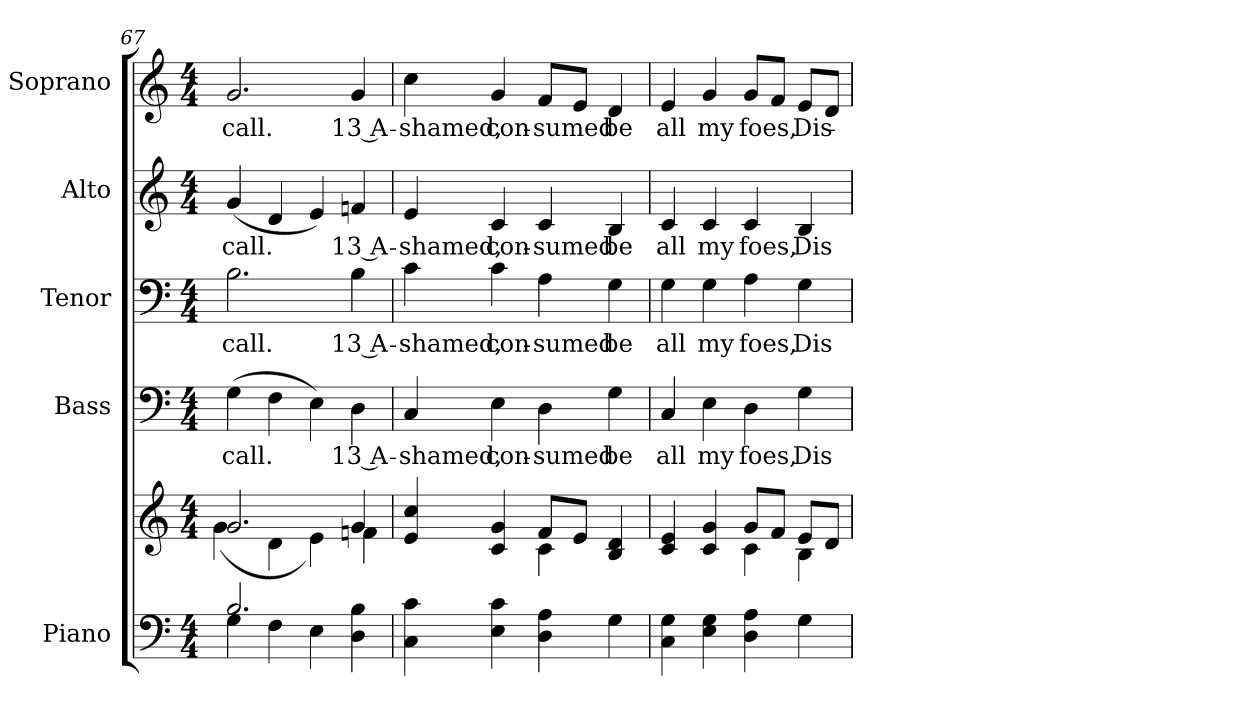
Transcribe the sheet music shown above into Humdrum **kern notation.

**kern	**kern	**kern	**text	**kern	**text	**kern	**text	**kern	**text
*part5	*part5	*part4	*part4	*part3	*part3	*part2	*part2	*part1	*part1
*staff6	*staff5	*staff4	*staff4	*staff3	*staff3	*staff2	*staff2	*staff1	*staff1
*I"Piano	*	*I"Bass	*	*I"Tenor	*	*I"Alto	*	*I"Soprano	*
*I'Pno.	*	*I'B.	*	*I'T.	*	*I'A.	*	*I'S.	*
!!LO:PB:g=z
*clefF4	*clefG2	*clefF4	*	*clefF4	*	*clefG2	*	*clefG2	*
*k[]	*k[]	*k[]	*	*k[]	*	*k[]	*	*k[]	*
*C:	*C:	*C:	*	*C:	*	*C:	*	*C:	*
*M4/4	*M4/4	*M4/4	*	*M4/4	*	*M4/4	*	*M4/4	*
=67	=67	=67	=67	=67	=67	=67	=67	=67	=67
*^	*^	*	*	*	*	*	*	*	*
!	!	!	!	!	!LO:LY:b:color=#000000	!	!	!	!	!	!
!	!	!	!	!	!	!	!LO:LY:b:color=#000000	!	!	!	!
!	!	!	!	!	!	!	!	!	!LO:LY:b:color=#000000	!	!
!	!	!	!	!	!	!	!	!	!	!	!LO:LY:b:color=#000000
2.Bi/	4Gi\	2.gi/	(4gi\	(4Gi\	call.	2.Bi\	call.	(4gi/	call.	2.gi/	call.
.	4Fi\	.	4di\	4Fi\	.	.	.	4di/	.	.	.
.	4Ei\	.	4ei\)	4Ei\)	.	.	.	4ei/)	.	.	.
!	!	!	!	!	!LO:LY:b:color=#000000	!	!	!	!	!	!
!	!	!	!	!	!	!	!LO:LY:b:color=#000000	!	!	!	!
!	!	!	!	!	!	!	!	!	!LO:LY:b:color=#000000	!	!
!	!	!	!	!	!	!	!	!	!	!	!LO:LY:b:color=#000000
4Di\ 4Bi	4ryy	4gi/	4fni\	4Di\	13 A-	4Bi\	13 A-	4fni/	13 A-	4gi/	13 A-
*v	*v	*	*	*	*	*	*	*	*	*	*
=68	=68	=68	=68	=68	=68	=68	=68	=68	=68	=68
*^	*	*	*	*	*	*	*	*	*	*
!	!	!	!	!	!LO:LY:b:color=#000000	!	!	!	!	!	!
*v	*v	*	*	*	*	*	*	*	*	*	*
*^	*	*	*	*	*	*	*	*	*	*
!	!	!	!	!	!	!	!LO:LY:b:color=#000000	!	!	!	!
*v	*v	*	*	*	*	*	*	*	*	*	*
*^	*	*	*	*	*	*	*	*	*	*
!	!	!	!	!	!	!	!	!	!LO:LY:b:color=#000000	!	!
*v	*v	*	*	*	*	*	*	*	*	*	*
*^	*	*	*	*	*	*	*	*	*	*
!	!	!	!	!	!	!	!	!	!	!	!LO:LY:b:color=#000000
*v	*v	*	*	*	*	*	*	*	*	*	*
4Ci\ 4ci	4ei/ 4cci	2ryy	4Ci/	-shamed,	4ci\	-shamed,	4ei/	-shamed,	4cci\	-shamed,
!	!	!	!	!LO:LY:b:color=#000000	!	!	!	!	!	!
!	!	!	!	!	!	!LO:LY:b:color=#000000	!	!	!	!
!	!	!	!	!	!	!	!	!LO:LY:b:color=#000000	!	!
!	!	!	!	!	!	!	!	!	!	!LO:LY:b:color=#000000
4Ei\ 4ci	4ci/ 4gi	.	4Ei\	con-	4ci\	con-	4ci/	con-	4gi/	con-
!	!	!	!	!LO:LY:b:color=#000000	!	!	!	!	!	!
!	!	!	!	!	!	!LO:LY:b:color=#000000	!	!	!	!
!	!	!	!	!	!	!	!	!LO:LY:b:color=#000000	!	!
!	!	!	!	!	!	!	!	!	!	!LO:LY:b:color=#000000
4Di\ 4Ai	8fi/L	4ci\	4Di\	-sumed	4Ai\	-sumed	4ci/	-sumed	8fi/L	-sumed
.	8ei/J	.	.	.	.	.	.	.	8ei/J	.
!	!	!	!	!LO:LY:b:color=#000000	!	!	!	!	!	!
!	!	!	!	!	!	!LO:LY:b:color=#000000	!	!	!	!
!	!	!	!	!	!	!	!	!LO:LY:b:color=#000000	!	!
!	!	!	!	!	!	!	!	!	!	!LO:LY:b:color=#000000
4Gi\	4Bi/ 4di	4ryy	4Gi\	be	4Gi\	be	4Bi/	be	4di/	be
=69	=69	=69	=69	=69	=69	=69	=69	=69	=69	=69
!	!	!	!	!LO:LY:b:color=#000000	!	!	!	!	!	!
!	!	!	!	!	!	!LO:LY:b:color=#000000	!	!	!	!
!	!	!	!	!	!	!	!	!LO:LY:b:color=#000000	!	!
!	!	!	!	!	!	!	!	!	!	!LO:LY:b:color=#000000
4Ci\ 4Gi	4ci/ 4ei	2ryy	4Ci/	all	4Gi\	all	4ci/	all	4ei/	all
!	!	!	!	!LO:LY:b:color=#000000	!	!	!	!	!	!
!	!	!	!	!	!	!LO:LY:b:color=#000000	!	!	!	!
!	!	!	!	!	!	!	!	!LO:LY:b:color=#000000	!	!
!	!	!	!	!	!	!	!	!	!	!LO:LY:b:color=#000000
4Ei\ 4Gi	4ci/ 4gi	.	4Ei\	my	4Gi\	my	4ci/	my	4gi/	my
!	!	!	!	!LO:LY:b:color=#000000	!	!	!	!	!	!
!	!	!	!	!	!	!LO:LY:b:color=#000000	!	!	!	!
!	!	!	!	!	!	!	!	!LO:LY:b:color=#000000	!	!
!	!	!	!	!	!	!	!	!	!	!LO:LY:b:color=#000000
4Di\ 4Ai	8gi/L	4ci\	4Di\	foes,	4Ai\	foes,	4ci/	foes,	8gi/L	foes,
.	8fi/J	.	.	.	.	.	.	.	8fi/J	.
!	!	!	!	!LO:LY:b:color=#000000	!	!	!	!	!	!
!	!	!	!	!	!	!LO:LY:b:color=#000000	!	!	!	!
!	!	!	!	!	!	!	!	!LO:LY:b:color=#000000	!	!
!	!	!	!	!	!	!	!	!	!	!LO:LY:b:color=#000000
4Gi\	8ei/L	4Bi\	4Gi\	Dis-	4Gi\	Dis-	4Bi/	Dis-	8ei/L	Dis-
.	8di/J	.	.	.	.	.	.	.	8di/J	.
*	*v	*v	*	*	*	*	*	*	*	*
=	=	=	=	=	=	=	=	=	=
*-	*-	*-	*-	*-	*-	*-	*-	*-	*-
